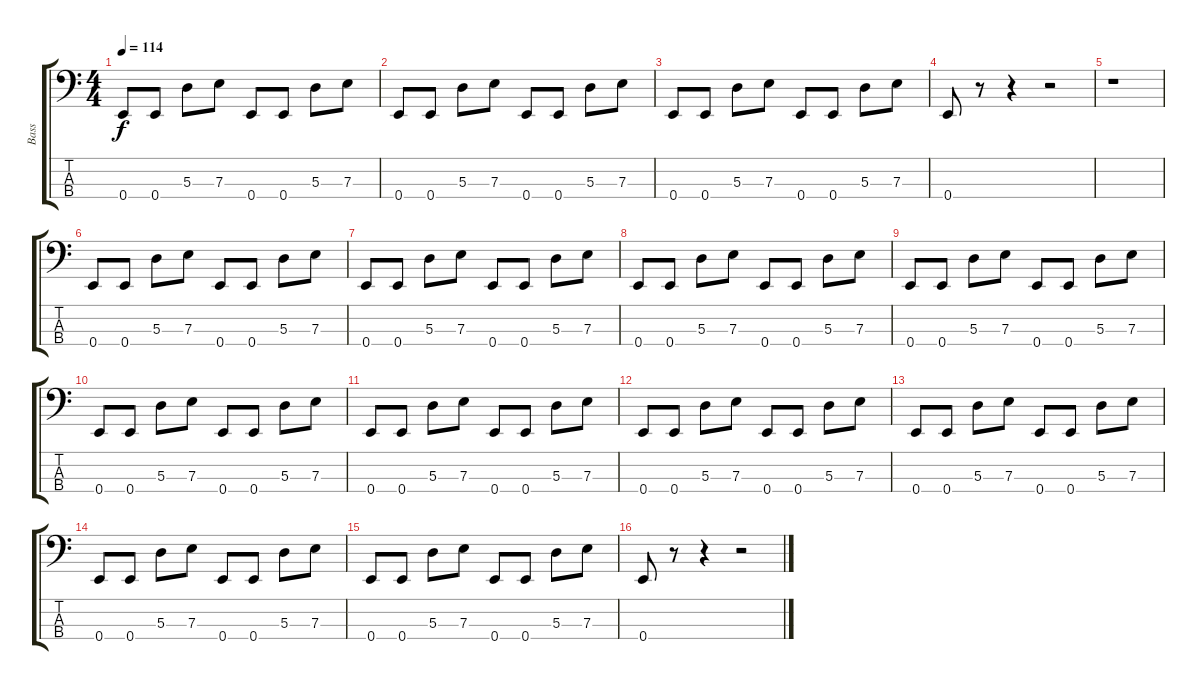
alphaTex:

\track ("Bass" "Bass") {instrument electricbassfinger}
\staff {score tabs}
\tuning (G2 D2 A1 E1) {hide}
\ts (4 4)
\tempo 114
\clef f4
\ks c
0.4.8{dy f} 0.4.8 5.3.8 7.3.8 0.4.8 0.4.8 5.3.8 7.3.8 |
0.4.8 0.4.8 5.3.8 7.3.8 0.4.8 0.4.8 5.3.8 7.3.8 |
0.4.8 0.4.8 5.3.8 7.3.8 0.4.8 0.4.8 5.3.8 7.3.8 |
0.4.8 r.8 r.4 r.2 |
r.1 |
0.4.8 0.4.8 5.3.8 7.3.8 0.4.8 0.4.8 5.3.8 7.3.8 |
0.4.8 0.4.8 5.3.8 7.3.8 0.4.8 0.4.8 5.3.8 7.3.8 |
0.4.8 0.4.8 5.3.8 7.3.8 0.4.8 0.4.8 5.3.8 7.3.8 |
0.4.8 0.4.8 5.3.8 7.3.8 0.4.8 0.4.8 5.3.8 7.3.8 |
0.4.8 0.4.8 5.3.8 7.3.8 0.4.8 0.4.8 5.3.8 7.3.8 |
0.4.8 0.4.8 5.3.8 7.3.8 0.4.8 0.4.8 5.3.8 7.3.8 |
0.4.8 0.4.8 5.3.8 7.3.8 0.4.8 0.4.8 5.3.8 7.3.8 |
0.4.8 0.4.8 5.3.8 7.3.8 0.4.8 0.4.8 5.3.8 7.3.8 |
0.4.8 0.4.8 5.3.8 7.3.8 0.4.8 0.4.8 5.3.8 7.3.8 |
0.4.8 0.4.8 5.3.8 7.3.8 0.4.8 0.4.8 5.3.8 7.3.8 |
0.4.8 r.8 r.4 r.2
